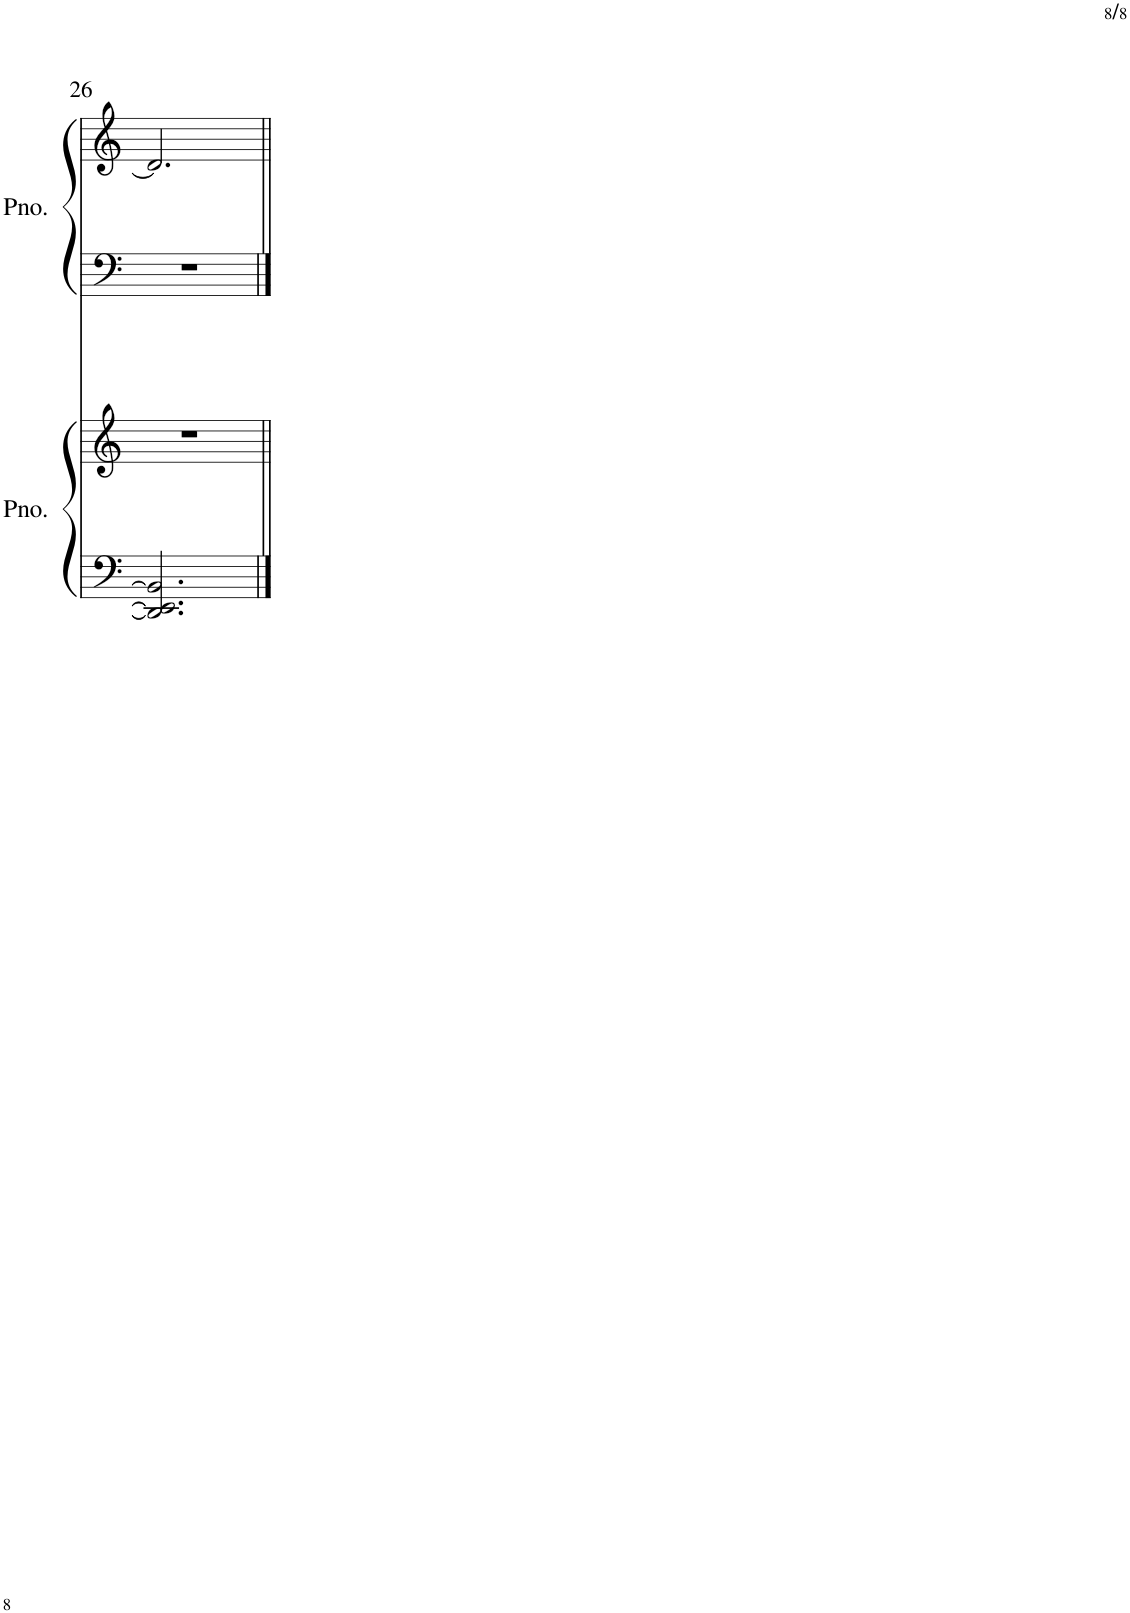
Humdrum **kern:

**kern	**kern	**kern	**kern
*part2	*part2	*part1	*part1
*staff4	*staff3	*staff2	*staff1
*I"ピアノ	*	*I"ピアノ	*
!!LO:PB:g=z
*clefF4	*clefG2	*clefF4	*clefG2
*k[]	*k[]	*k[]	*k[]
*M3/4	*M3/4	*M3/4	*M3/4
=26	=26	=26	=26
2.DD/] 2.EE/] 2.BB/]	2.r	2.r	2.d/]
=||	=||	=||	=||
*-	*-	*-	*-
